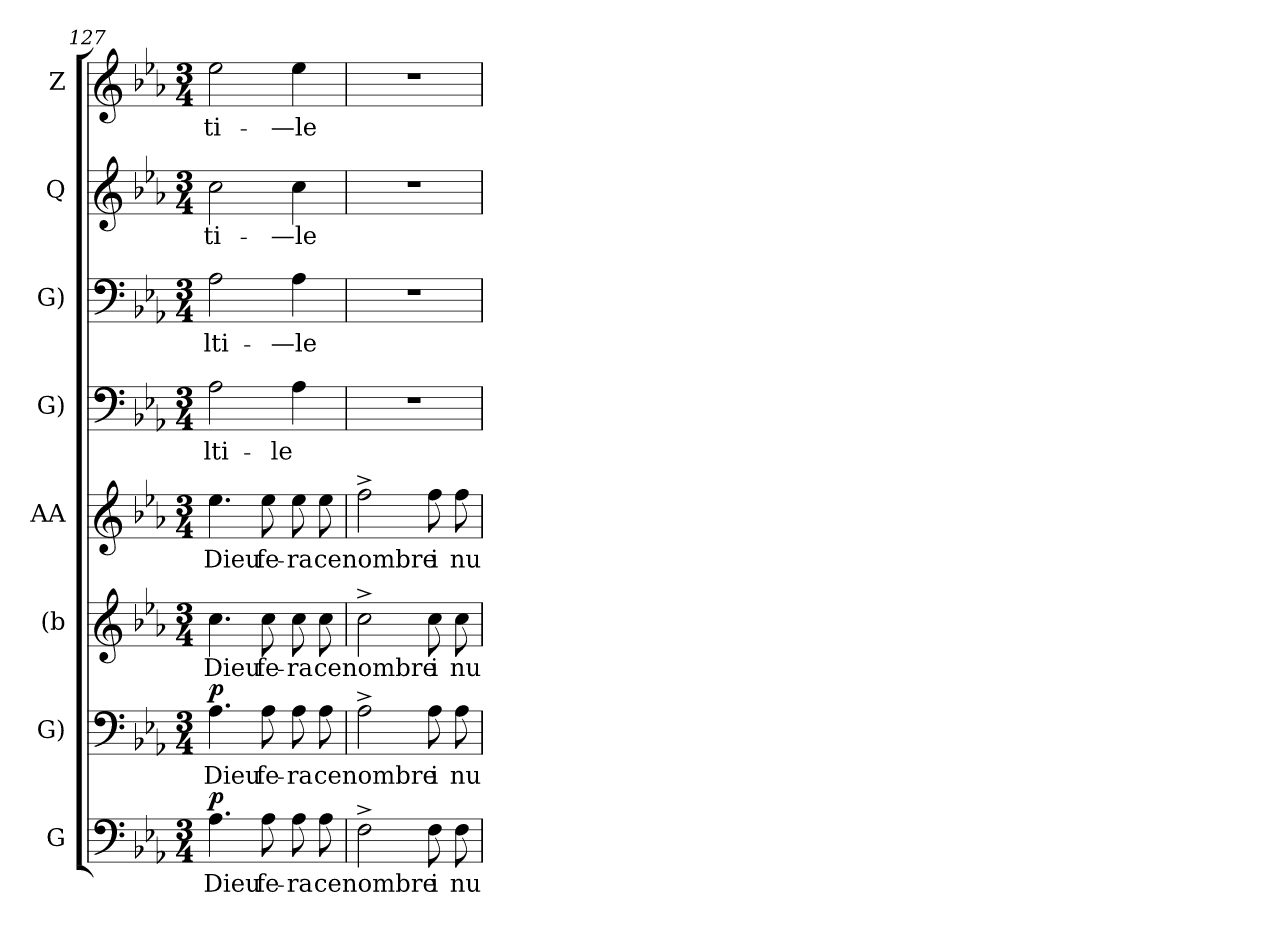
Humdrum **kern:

**kern	**text	**dynam	**kern	**text	**dynam	**kern	**text	**kern	**text	**kern	**text	**kern	**text	**kern	**text	**kern	**text
*part8	*part8	*part8	*part7	*part7	*part7	*part6	*part6	*part5	*part5	*part4	*part4	*part3	*part3	*part2	*part2	*part1	*part1
*staff8	*staff8	*staff8	*staff7	*staff7	*staff7	*staff6	*staff6	*staff5	*staff5	*staff4	*staff4	*staff3	*staff3	*staff2	*staff2	*staff1	*staff1
*I"G	*	*	*I"G)	*	*	*I"(b	*	*I"AA	*	*I"G)	*	*I"G)	*	*I"Q	*	*I"Z	*
*clefF4	*	*	*clefF4	*	*	*clefG2	*	*clefG2	*	*clefF4	*	*clefF4	*	*clefG2	*	*clefG2	*
*k[b-e-a-]	*	*	*k[b-e-a-]	*	*	*k[b-e-a-]	*	*k[b-e-a-]	*	*k[b-e-a-]	*	*k[b-e-a-]	*	*k[b-e-a-]	*	*k[b-e-a-]	*
*M3/4	*	*	*M3/4	*	*	*M3/4	*	*M3/4	*	*M3/4	*	*M3/4	*	*M3/4	*	*M3/4	*
=127	=127	=127	=127	=127	=127	=127	=127	=127	=127	=127	=127	=127	=127	=127	=127	=127	=127
!	!	!LO:DY:a	!	!	!LO:DY:a	!	!	!	!	!	!	!	!	!	!	!	!
4.A-i\	Dieu	p	4.A-i\	Dieu	p	4.cci\	Dieu	4.ee-i\	Dieu	2A-i\	lti-	2A-i\	lti-	2cci\	ti-	2ee-i\	ti-
8A-i\	fe-	.	8A-i\	fe-	.	8cci\	fe-	8ee-i\	fe-	.	.	.	.	.	.	.	.
8A-i\	ra	.	8A-i\	ra	.	8cci\	ra	8ee-i\	ra	4A-i\	le	4A-i\	—le	4cci\	—le	4ee-i\	—le
8A-i\	ce	.	8A-i\	ce	.	8cci\	ce	8ee-i\	ce	.	.	.	.	.	.	.	.
=128	=128	=128	=128	=128	=128	=128	=128	=128	=128	=128	=128	=128	=128	=128	=128	=128	=128
2F^>i\	nombre	.	2A-^>i\	nombre	.	2cc^>i\	nombre	2ff^>i\	nombre	2.r	.	2.r	.	2.r	.	2.r	.
8Fi\	i	.	8A-i\	i	.	8cci\	i	8ffi\	i	.	.	.	.	.	.	.	.
8Fi\	nu	.	8A-i\	nu	.	8cci\	nu	8ffi\	nu	.	.	.	.	.	.	.	.
=	=	=	=	=	=	=	=	=	=	=	=	=	=	=	=	=	=
*-	*-	*-	*-	*-	*-	*-	*-	*-	*-	*-	*-	*-	*-	*-	*-	*-	*-
